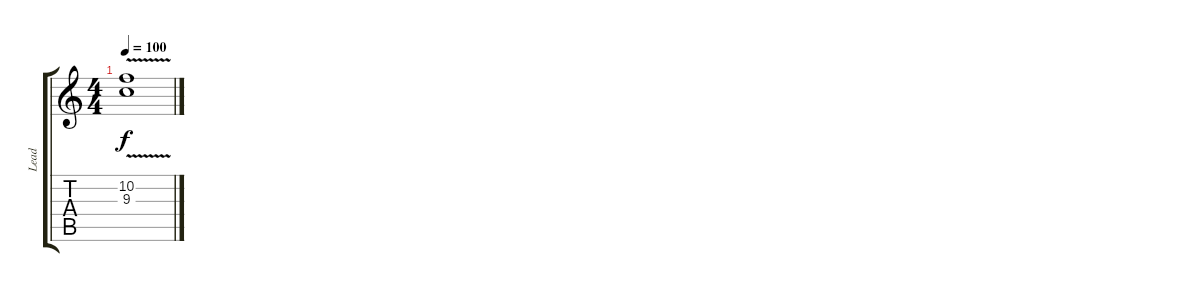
\track ("Lead" "Lead") {instrument distortionguitar}
\staff {score tabs}
\tuning (C4 G3 Eb3 Bb2 F2 C2) {hide}
\ts (4 4)
\tempo 100
\clef g2
\ks c
(10.2{v t} 9.3{v t}).1{dy f}
